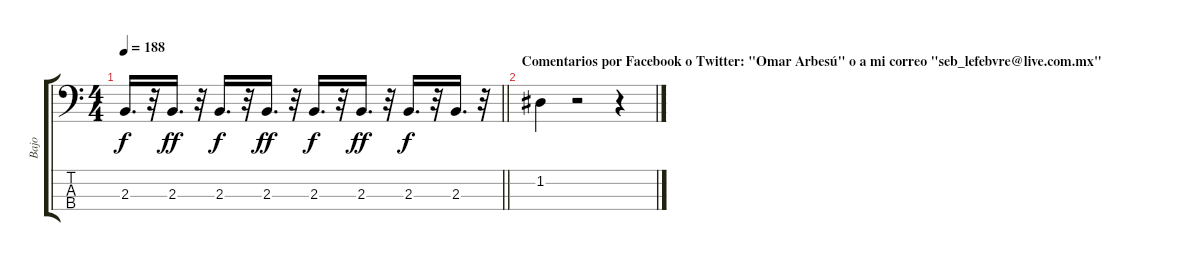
\track ("Bajo" "Bajo") {instrument electricbassfinger}
\staff {score tabs}
\tuning (G2 D2 A1 E1) {hide}
\ts (4 4)
\tempo 188
\clef f4
\barLineRight lightlight
\ks c
2.3.16{d dy f} r.32 2.3.16{d dy ff} r.32 2.3.16{d dy f} r.32 2.3.16{d dy ff} r.32 2.3.16{d dy f} r.32 2.3.16{d dy ff} r.32 2.3.16{d dy f} r.32 2.3.16{d} r.32 |
\section ("" "Comentarios por Facebook o Twitter: \"Omar Arbesú\" o a mi correo \"seb_lefebvre@live.com.mx\"")
1.2.4 r.2 r.4
